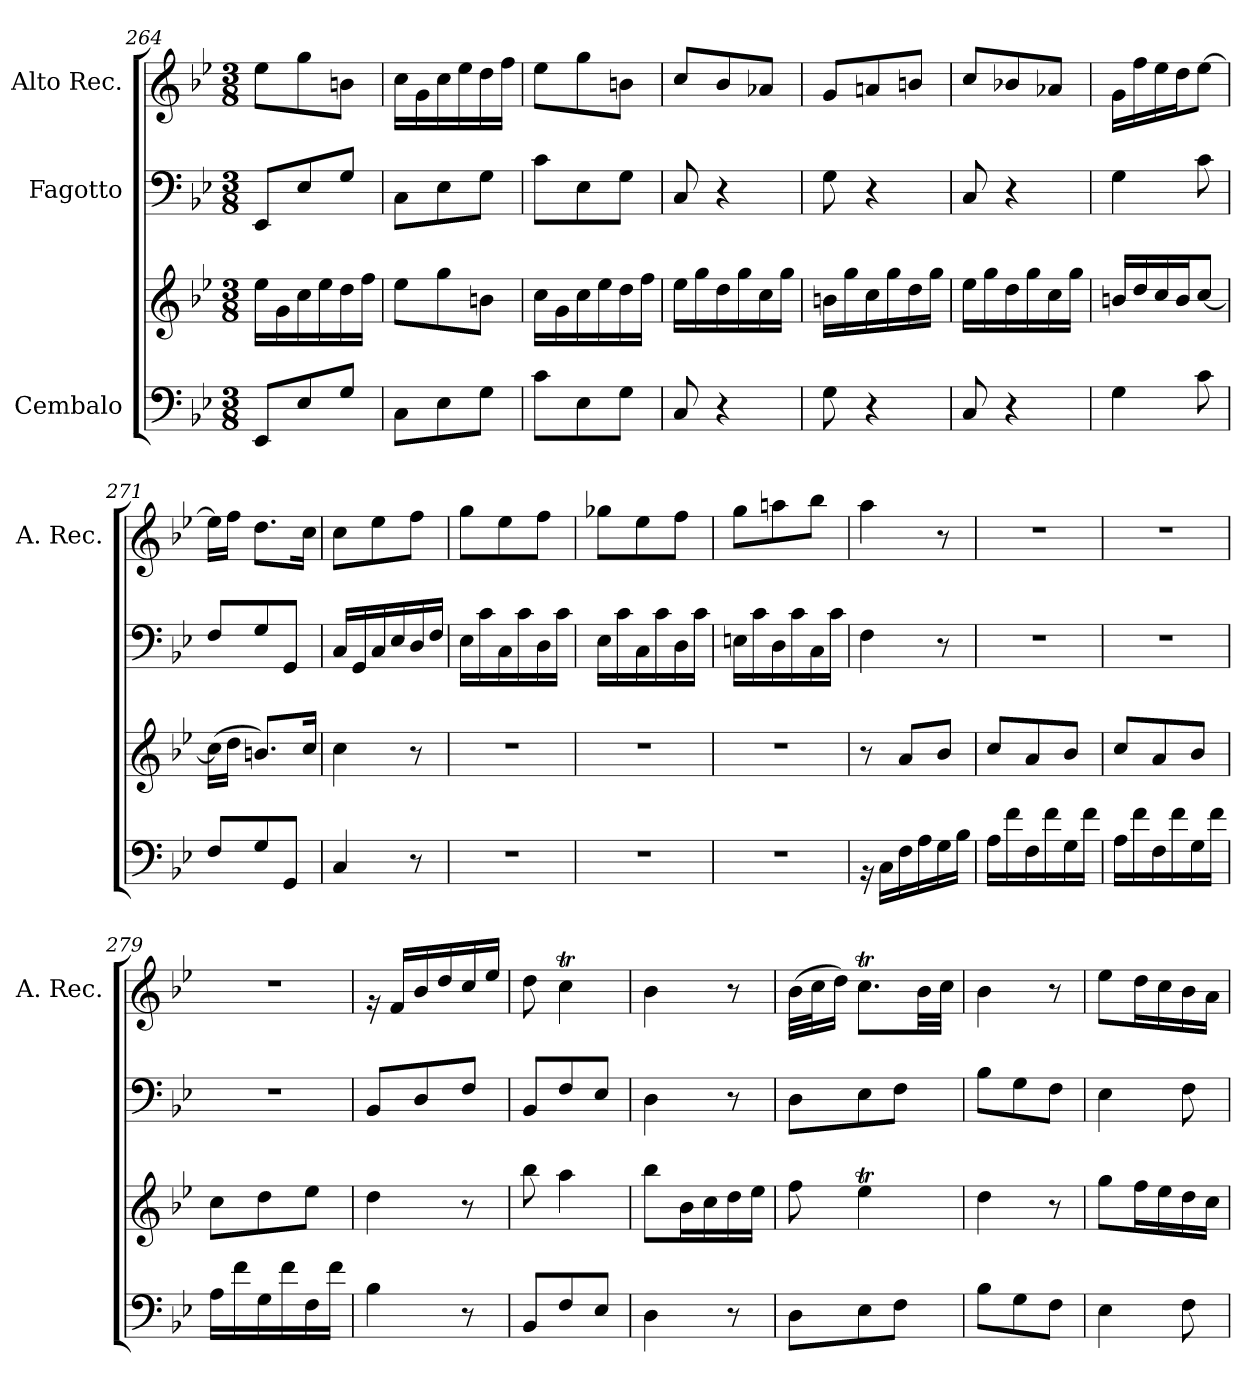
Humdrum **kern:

**kern	**kern	**kern	**kern
*part3	*part3	*part2	*part1
*staff4	*staff3	*staff2	*staff1
*I"Cembalo	*	*I"Fagotto	*I"Alto Rec.
*	*	*	*I'A. Rec.
*clefF4	*clefG2	*clefF4	*clefG2
*k[b-e-]	*k[b-e-]	*k[b-e-]	*k[b-e-]
*M3/8	*M3/8	*M3/8	*M3/8
=264	=264	=264	=264
8EE-/L	16ee-\LL	8EE-/L	8ee-\L
.	16g\	.	.
8E-/	16cc\	8E-/	8gg\
.	16ee-\	.	.
8G/J	16dd\	8G/J	8bn\J
.	16ff\JJ	.	.
=265	=265	=265	=265
8C\L	8ee-\L	8C\L	16cc\LL
.	.	.	16g\
8E-\	8gg\	8E-\	16cc\
.	.	.	16ee-\
8G\J	8bn\J	8G\J	16dd\
.	.	.	16ff\JJ
=266	=266	=266	=266
8c\L	16cc\LL	8c\L	8ee-\L
.	16g\	.	.
8E-\	16cc\	8E-\	8gg\
.	16ee-\	.	.
8G\J	16dd\	8G\J	8bn\J
.	16ff\JJ	.	.
=267	=267	=267	=267
8C/	16ee-\LL	8C/	8cc/L
.	16gg\	.	.
4r	16dd\	4r	8b-/
.	16gg\	.	.
.	16cc\	.	8a-X/J
.	16gg\JJ	.	.
=268	=268	=268	=268
8G\	16bn\LL	8G\	8g/L
.	16gg\	.	.
4r	16cc\	4r	8an/
.	16gg\	.	.
.	16dd\	.	8bn/J
.	16gg\JJ	.	.
=269	=269	=269	=269
8C/	16ee-\LL	8C/	8cc/L
.	16gg\	.	.
4r	16dd\	4r	8b-X/
.	16gg\	.	.
.	16cc\	.	8a-X/J
.	16gg\JJ	.	.
=270	=270	=270	=270
4G\	16bn/LL	4G\	16g\LL
.	16dd/	.	16ff\
.	16cc/	.	16ee-\
.	16b/J	.	16dd\J
8c\	[8cc/J	8c\	[8ee-\J
=271	=271	=271	=271
8F/L	(16cc\LL]	8F/L	16ee-\LL]
.	16dd\JJ	.	16ff\JJ
8G/	8.bn/L)	8G/	8.dd\L
8GG/J	.	8GG/J	.
.	16cc/Jk	.	16cc\Jk
!!LO:LB:g=z
=272	=272	=272	=272
4C/	4cc\	16C/LL	8cc\L
.	.	16GG/	.
.	.	16C/	8ee-\
.	.	16E-/	.
8r	8r	16D/	8ff\J
.	.	16F/JJ	.
=273	=273	=273	=273
4.r	4.r	16E-\LL	8gg\L
.	.	16c\	.
.	.	16C\	8ee-\
.	.	16c\	.
.	.	16D\	8ff\J
.	.	16c\JJ	.
=274	=274	=274	=274
4.r	4.r	16E-\LL	8gg-X\L
.	.	16c\	.
.	.	16C\	8ee-\
.	.	16c\	.
.	.	16D\	8ff\J
.	.	16c\JJ	.
=275	=275	=275	=275
4.r	4.r	16En\LL	8gg\L
.	.	16c\	.
.	.	16D\	8aan\
.	.	16c\	.
.	.	16C\	8bb-\J
.	.	16c\JJ	.
=276	=276	=276	=276
16rBB	8r	4F\	4aa\
16C\LL	.	.	.
16F\	8a/L	.	.
16A\	.	.	.
16G\	8b-/J	8r	8r
16B-\JJ	.	.	.
=277	=277	=277	=277
16A\LL	8cc/L	4.r	4.r
16f\	.	.	.
16F\	8a/	.	.
16f\	.	.	.
16G\	8b-/J	.	.
16f\JJ	.	.	.
=278	=278	=278	=278
16A\LL	8cc/L	4.r	4.r
16f\	.	.	.
16F\	8a/	.	.
16f\	.	.	.
16G\	8b-/J	.	.
16f\JJ	.	.	.
=279	=279	=279	=279
16A\LL	8cc\L	4.r	4.r
16f\	.	.	.
16G\	8dd\	.	.
16f\	.	.	.
16F\	8ee-\J	.	.
16f\JJ	.	.	.
=280	=280	=280	=280
4B-\	4dd\	8BB-/L	16rg
.	.	.	16f/LL
.	.	8D/	16b-/
.	.	.	16dd/
8r	8r	8F/J	16cc/
.	.	.	16ee-/JJ
=281	=281	=281	=281
8BB-/L	8bb-\	8BB-/L	8dd\
8F/	4aa\	8F/	4ccT\
8E-/J	.	8E-/J	.
=282	=282	=282	=282
4D\	8bb-\L	4D\	4b-\
.	16b-\L	.	.
.	16cc\	.	.
8r	16dd\	8r	8r
.	16ee-\JJ	.	.
!!LO:PB:g=z
=283	=283	=283	=283
8D\L	8ff\	8D\L	(32b-\LLL
.	.	.	32cc\J
.	.	.	16dd\JJ)
8E-\	4ee-T\	8E-\	8.ccT\L
8F\J	.	8F\J	.
.	.	.	32b-\LL
.	.	.	32cc\JJJ
=284	=284	=284	=284
8B-\L	4dd\	8B-\L	4b-\
8G\	.	8G\	.
8F\J	8r	8F\J	8r
=285	=285	=285	=285
4E-\	8gg\L	4E-\	8ee-\L
.	16ff\L	.	16dd\L
.	16ee-\	.	16cc\
8F\	16dd\	8F\	16b-\
.	16cc\JJ	.	16a\JJ
=	=	=	=
*-	*-	*-	*-
